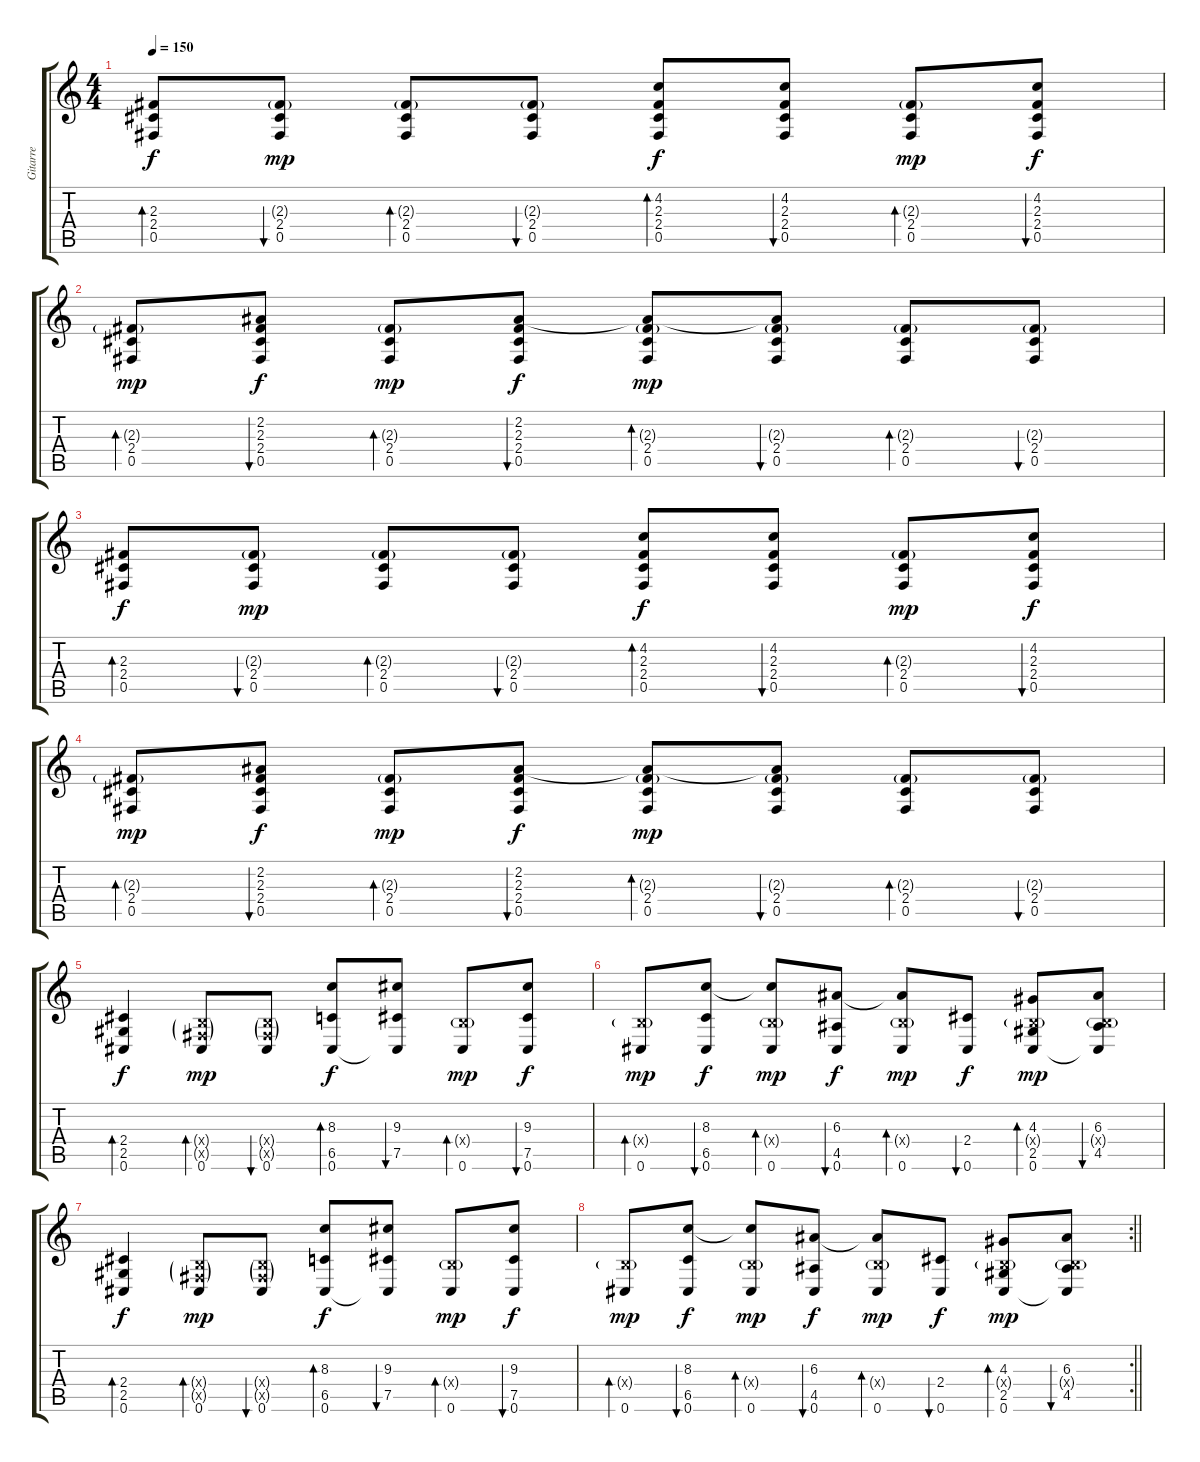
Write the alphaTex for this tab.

\track ("Gitarre" "Gitarre") {instrument acousticguitarsteel}
\staff {score tabs}
\tuning (Db4 Ab3 E3 B2 Gb2 Db2) {hide}
\ts (4 4)
\tempo 150
\clef g2
\ks c
(2.3 2.4 0.5).8{bd 60 dy f} (2.3{g} 2.4 0.5).8{bu 60 dy mp} (2.3{g} 2.4 0.5).8{bd 60} (2.3{g} 2.4 0.5).8{bu 60} (4.2 2.3 2.4 0.5).8{bd 60 dy f} (4.2 2.3 2.4 0.5).8{bu 60} (2.3{g} 2.4 0.5).8{bd 60 dy mp} (4.2 2.3 2.4 0.5).8{bu 60 dy f} |
(2.3{g} 2.4 0.5).8{bd 60 dy mp} (2.2 2.3 2.4 0.5).8{bu 60 dy f} (2.3{g} 2.4 0.5).8{bd 60 dy mp} (2.2 2.3 2.4 0.5).8{bu 60 dy f} (2.2{t} 2.3{g} 2.4 0.5).8{bd 60 dy mp} (2.2{t} 2.3{g} 2.4 0.5).8{bu 60} (2.3{g} 2.4 0.5).8{bd 60} (2.3{g} 2.4 0.5).8{bu 60} |
(2.3 2.4 0.5).8{bd 60 dy f} (2.3{g} 2.4 0.5).8{bu 60 dy mp} (2.3{g} 2.4 0.5).8{bd 60} (2.3{g} 2.4 0.5).8{bu 60} (4.2 2.3 2.4 0.5).8{bd 60 dy f} (4.2 2.3 2.4 0.5).8{bu 60} (2.3{g} 2.4 0.5).8{bd 60 dy mp} (4.2 2.3 2.4 0.5).8{bu 60 dy f} |
(2.3{g} 2.4 0.5).8{bd 60 dy mp} (2.2 2.3 2.4 0.5).8{bu 60 dy f} (2.3{g} 2.4 0.5).8{bd 60 dy mp} (2.2 2.3 2.4 0.5).8{bu 60 dy f} (2.2{t} 2.3{g} 2.4 0.5).8{bd 60 dy mp} (2.2{t} 2.3{g} 2.4 0.5).8{bu 60} (2.3{g} 2.4 0.5).8{bd 60} (2.3{g} 2.4 0.5).8{bu 60} |
(2.4 2.5 0.6).4{bd 60 dy f} (0.4{g x} 0.5{g x} 0.6).8{bd 60 dy mp} (0.4{g x} 0.5{g x} 0.6).8{bu 60} (8.3 6.5 0.6).8{bd 60 dy f} (9.3 7.5 0.6{t}).8{bu 60} (0.4{g x} 0.6).8{bd 60 dy mp} (9.3 7.5 0.6).8{bu 60 dy f} |
(0.4{g x} 0.6).8{bd 60 dy mp} (8.3 6.5 0.6).8{bu 60 dy f} (8.3{t} 0.4{g x} 0.6).8{bd 60 dy mp} (6.3 4.5 0.6).8{bu 60 dy f} (6.3{t} 0.4{g x} 0.6).8{bd 60 dy mp} (2.4 0.6).8{bu 60 dy f} (4.3 0.4{g x} 2.5 0.6).8{bd 60 dy mp} (6.3 0.4{g x} 4.5 0.6{t}).8{bu 60} |
(2.4 2.5 0.6).4{bd 60 dy f} (0.4{g x} 0.5{g x} 0.6).8{bd 60 dy mp} (0.4{g x} 0.5{g x} 0.6).8{bu 60} (8.3 6.5 0.6).8{bd 60 dy f} (9.3 7.5 0.6{t}).8{bu 60} (0.4{g x} 0.6).8{bd 60 dy mp} (9.3 7.5 0.6).8{bu 60 dy f} |
\rc 2
\barLineRight lightlight
(0.4{g x} 0.6).8{bd 60 dy mp} (8.3 6.5 0.6).8{bu 60 dy f} (8.3{t} 0.4{g x} 0.6).8{bd 60 dy mp} (6.3 4.5 0.6).8{bu 60 dy f} (6.3{t} 0.4{g x} 0.6).8{bd 60 dy mp} (2.4 0.6).8{bu 60 dy f} (4.3 0.4{g x} 2.5 0.6).8{bd 60 dy mp} (6.3 0.4{g x} 4.5 0.6{t}).8{bu 60}
